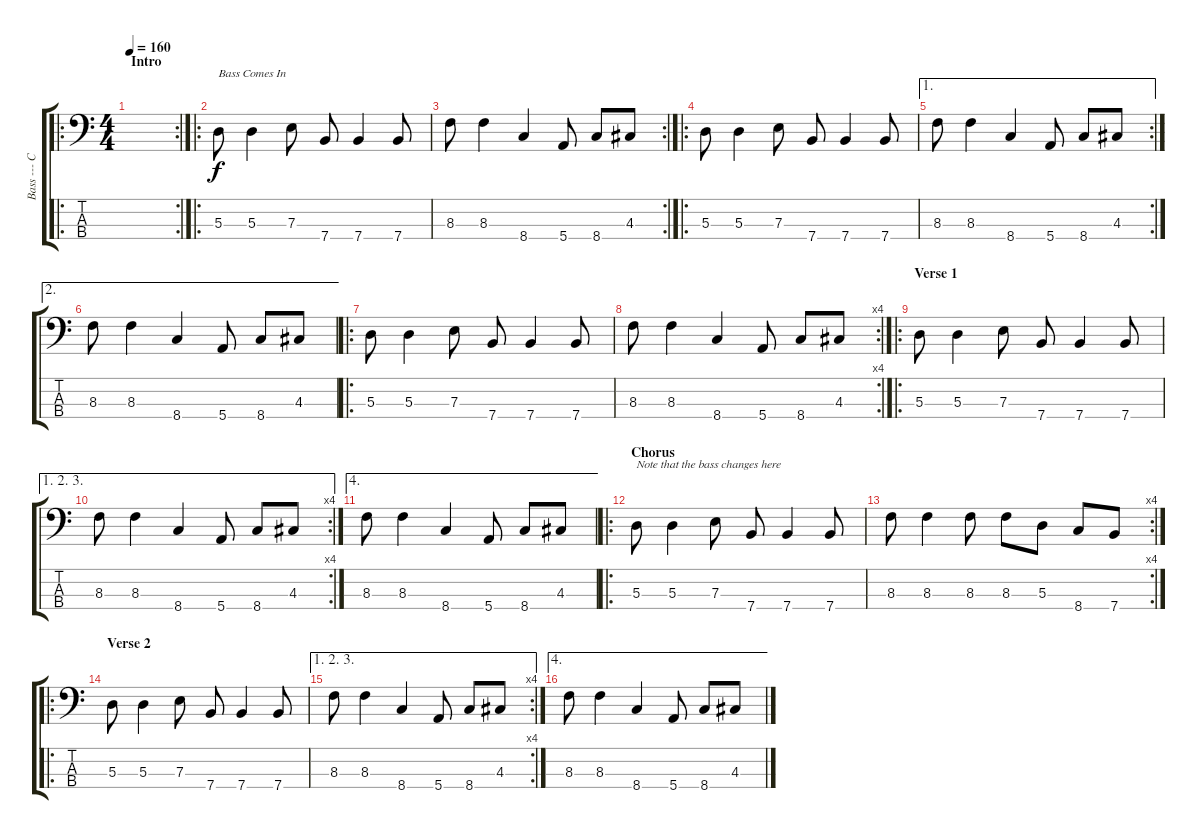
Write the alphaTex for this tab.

\track ("Bass --- Chris Novoselic" "Bass --- C") {instrument electricbasspick}
\staff {score tabs}
\tuning (G2 D2 A1 E1) {hide}
\ro
\rc 2
\ts (4 4)
\section ("" "Intro")
\tempo 160
\clef f4
\ks c
|
\ro
5.3.8{txt "Bass Comes In"} 5.3.4 7.3.8 7.4.8 7.4.4 7.4.8 |
\rc 2
8.3.8 8.3.4 8.4.4 5.4.8 8.4.8 4.3.8 |
\ro
5.3.8 5.3.4 7.3.8 7.4.8 7.4.4 7.4.8 |
\ae 1
\rc 2
8.3.8 8.3.4 8.4.4 5.4.8 8.4.8 4.3.8 |
\ae 2
8.3.8 8.3.4 8.4.4 5.4.8 8.4.8 4.3.8 |
\ro
5.3.8 5.3.4 7.3.8 7.4.8 7.4.4 7.4.8 |
\rc 4
8.3.8 8.3.4 8.4.4 5.4.8 8.4.8 4.3.8 |
\ro
\section ("" "Verse 1")
5.3.8 5.3.4 7.3.8 7.4.8 7.4.4 7.4.8 |
\ae (1 2 3)
\rc 4
8.3.8 8.3.4 8.4.4 5.4.8 8.4.8 4.3.8 |
\ae 4
8.3.8 8.3.4 8.4.4 5.4.8 8.4.8 4.3.8 |
\ro
\section ("" "Chorus")
5.3.8{txt "Note that the bass changes here"} 5.3.4 7.3.8 7.4.8 7.4.4 7.4.8 |
\rc 4
8.3.8 8.3.4 8.3.8 8.3.8 5.3.8 8.4.8 7.4.8 |
\ro
\section ("" "Verse 2")
5.3.8 5.3.4 7.3.8 7.4.8 7.4.4 7.4.8 |
\ae (1 2 3)
\rc 4
8.3.8 8.3.4 8.4.4 5.4.8 8.4.8 4.3.8 |
\ae 4
8.3.8 8.3.4 8.4.4 5.4.8 8.4.8 4.3.8
